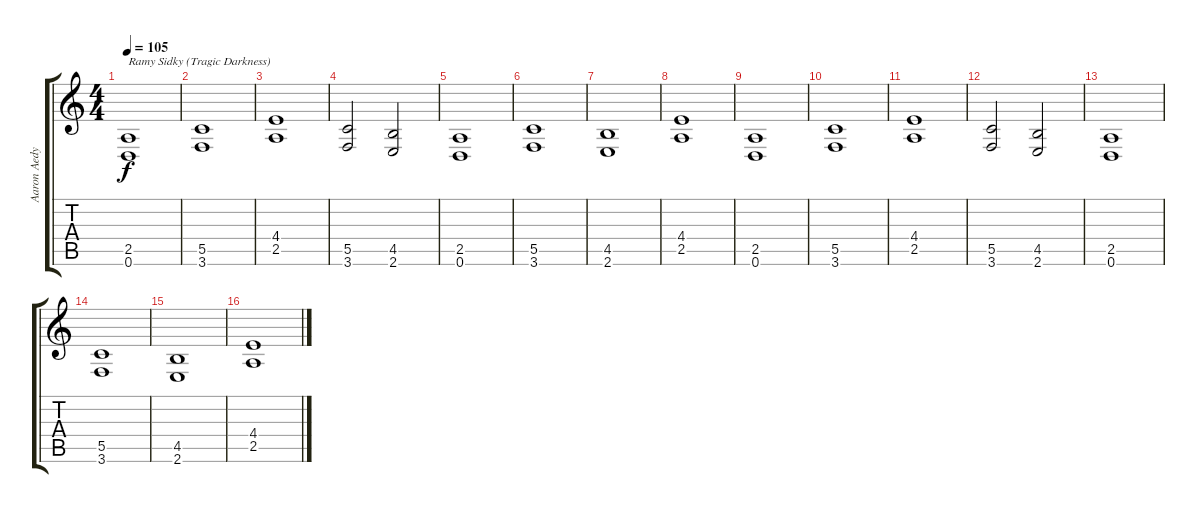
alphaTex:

\track ("Aaron Aedy" "Aaron Aedy") {instrument distortionguitar}
\staff {score tabs}
\tuning (D4 A3 F3 C3 G2 D2) {hide}
\ts (4 4)
\tempo 105
\clef g2
\ks c
(2.5 0.6).1{txt "Ramy Sidky (Tragic Darkness)" dy f instrument distortionguitar} |
(5.5 3.6).1 |
(4.4 2.5).1 |
(5.5 3.6).2 (4.5 2.6).2 |
(2.5 0.6).1{txt ""} |
(5.5 3.6).1 |
(4.5 2.6).1 |
(4.4 2.5).1 |
(2.5 0.6).1 |
(5.5 3.6).1 |
(4.4 2.5).1 |
(5.5 3.6).2 (4.5 2.6).2 |
(2.5 0.6).1 |
(5.5 3.6).1 |
(4.5 2.6).1 |
(4.4 2.5).1
